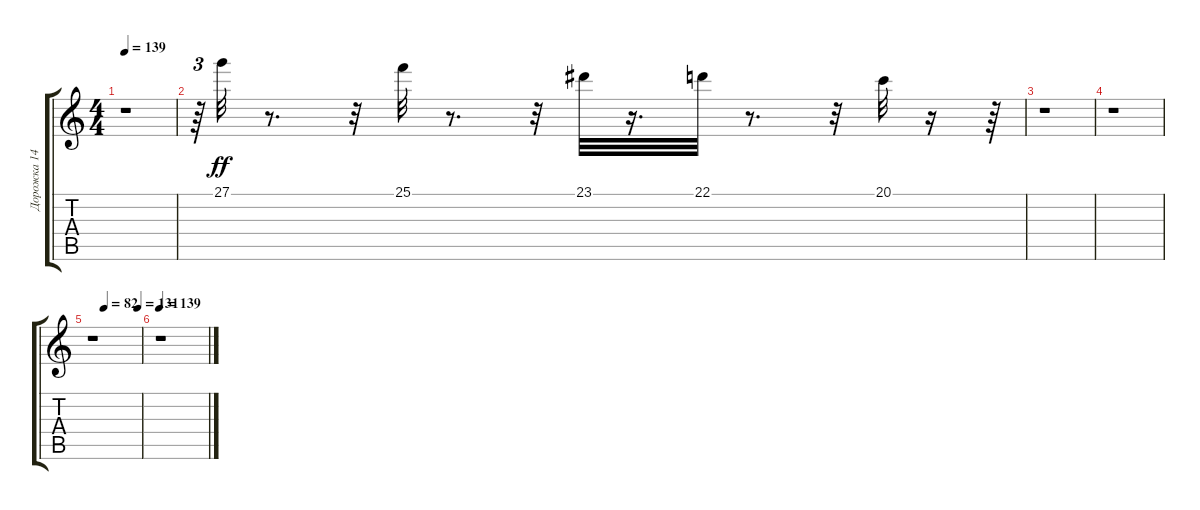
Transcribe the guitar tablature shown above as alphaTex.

\track ("Дорожка 14" "Дорожка 14") {instrument synthvoice}
\staff {score tabs}
\tuning (E4 B3 G3 D3 A2 E2) {hide}
\ts (4 4)
\tempo 139
\clef g2
\ks c
r.1{dy fff} |
r.64{tu (3 2)} 27.1.32{dy ff} r.8{d} r.32 25.1.32 r.8{d} r.32 23.1.32 r.16{d} 22.1.32 r.8{d} r.32 20.1.32 r.16 r.64 |
r.1 |
r.1 |
\tempo (82 0.25)
\tempo (131 0.9375)
r.1 |
\tempo 139
r.1
